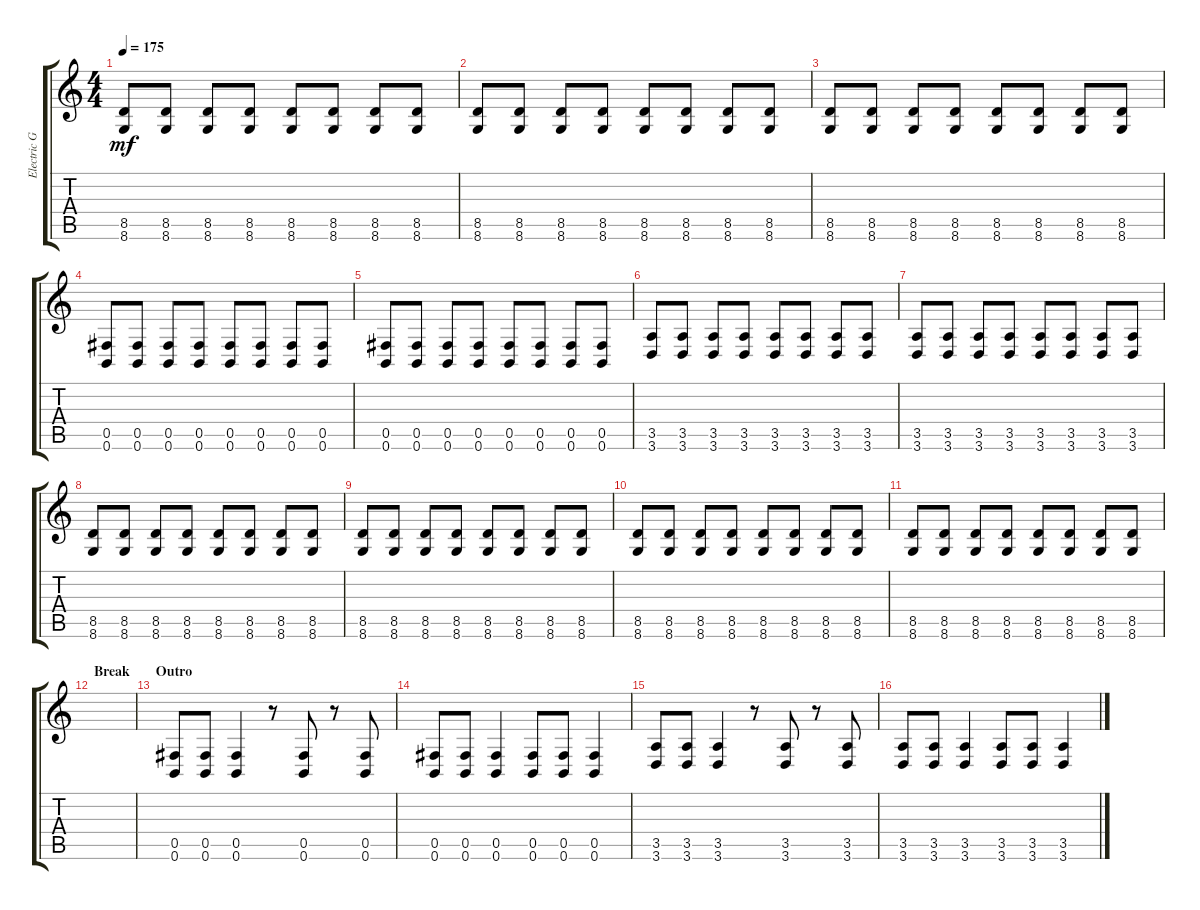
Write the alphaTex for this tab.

\track ("Electric Guitar" "Electric G") {instrument distortionguitar}
\staff {score tabs}
\tuning (Db4 Ab3 E3 B2 Gb2 B1) {hide}
\ts (4 4)
\tempo 175
\clef g2
\ks c
(8.5 8.6).8{dy mf} (8.5 8.6).8 (8.5 8.6).8 (8.5 8.6).8 (8.5 8.6).8 (8.5 8.6).8 (8.5 8.6).8 (8.5 8.6).8 |
(8.5 8.6).8 (8.5 8.6).8 (8.5 8.6).8 (8.5 8.6).8 (8.5 8.6).8 (8.5 8.6).8 (8.5 8.6).8 (8.5 8.6).8 |
(8.5 8.6).8 (8.5 8.6).8 (8.5 8.6).8 (8.5 8.6).8 (8.5 8.6).8 (8.5 8.6).8 (8.5 8.6).8 (8.5 8.6).8 |
(0.5 0.6).8 (0.5 0.6).8 (0.5 0.6).8 (0.5 0.6).8 (0.5 0.6).8 (0.5 0.6).8 (0.5 0.6).8 (0.5 0.6).8 |
(0.5 0.6).8 (0.5 0.6).8 (0.5 0.6).8 (0.5 0.6).8 (0.5 0.6).8 (0.5 0.6).8 (0.5 0.6).8 (0.5 0.6).8 |
(3.5 3.6).8 (3.5 3.6).8 (3.5 3.6).8 (3.5 3.6).8 (3.5 3.6).8 (3.5 3.6).8 (3.5 3.6).8 (3.5 3.6).8 |
(3.5 3.6).8 (3.5 3.6).8 (3.5 3.6).8 (3.5 3.6).8 (3.5 3.6).8 (3.5 3.6).8 (3.5 3.6).8 (3.5 3.6).8 |
(8.5 8.6).8 (8.5 8.6).8 (8.5 8.6).8 (8.5 8.6).8 (8.5 8.6).8 (8.5 8.6).8 (8.5 8.6).8 (8.5 8.6).8 |
(8.5 8.6).8 (8.5 8.6).8 (8.5 8.6).8 (8.5 8.6).8 (8.5 8.6).8 (8.5 8.6).8 (8.5 8.6).8 (8.5 8.6).8 |
(8.5 8.6).8 (8.5 8.6).8 (8.5 8.6).8 (8.5 8.6).8 (8.5 8.6).8 (8.5 8.6).8 (8.5 8.6).8 (8.5 8.6).8 |
(8.5 8.6).8 (8.5 8.6).8 (8.5 8.6).8 (8.5 8.6).8 (8.5 8.6).8 (8.5 8.6).8 (8.5 8.6).8 (8.5 8.6).8 |
\section ("" "Break")
|
\section ("" "Outro")
(0.5 0.6).8 (0.5 0.6).8 (0.5 0.6).4 r.8 (0.5 0.6).8 r.8 (0.5 0.6).8 |
(0.5 0.6).8 (0.5 0.6).8 (0.5 0.6).4 (0.5 0.6).8 (0.5 0.6).8 (0.5 0.6).4 |
(3.5 3.6).8 (3.5 3.6).8 (3.5 3.6).4 r.8 (3.5 3.6).8 r.8 (3.5 3.6).8 |
(3.5 3.6).8 (3.5 3.6).8 (3.5 3.6).4 (3.5 3.6).8 (3.5 3.6).8 (3.5 3.6).4
